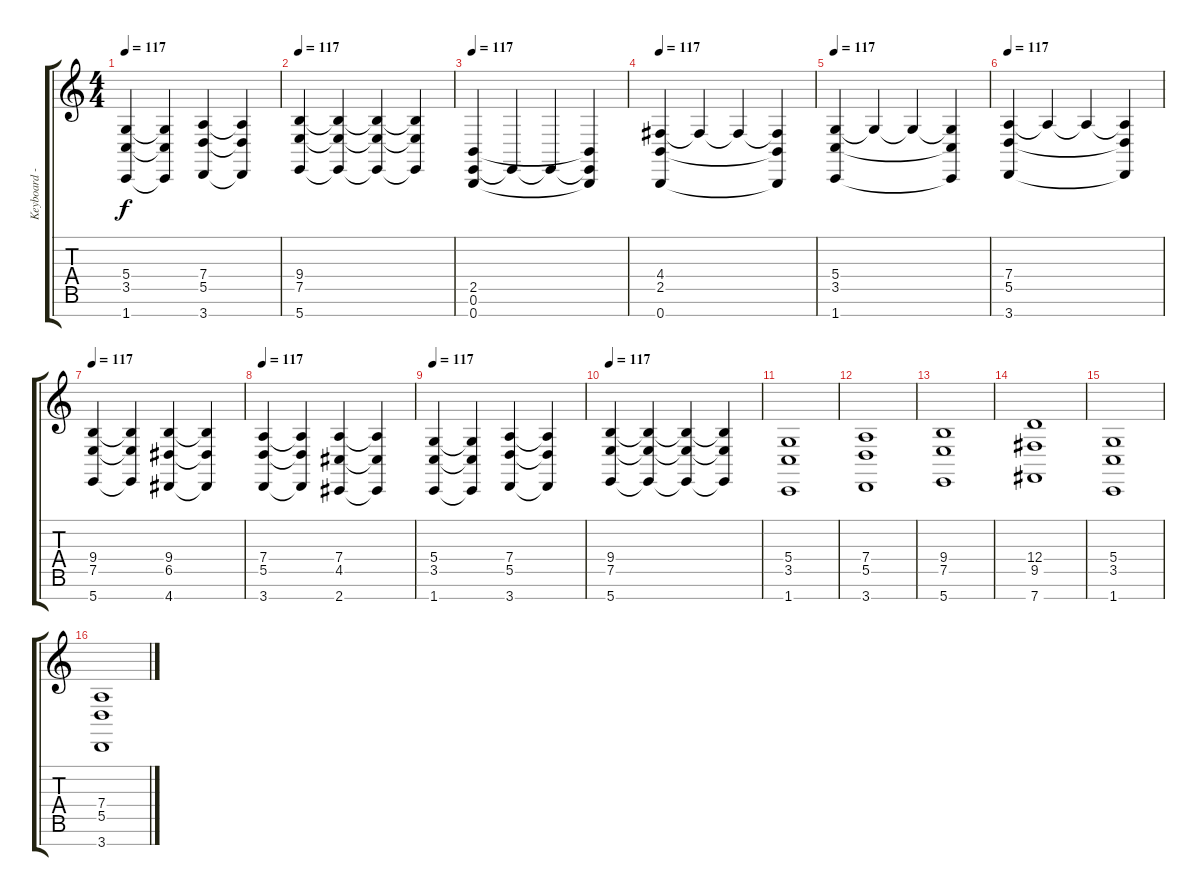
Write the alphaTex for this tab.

\track ("Keyboard - Recorded" "Keyboard -") {instrument accordion}
\staff {score tabs}
\tuning (E4 B3 G3 D3 A2 E2 B1) {hide}
\ts (4 4)
\tempo 117
\clef g2
\ks c
(5.4 3.5 1.7).4{dy f} (5.4{t} 3.5{t} 1.7{t}).4 (7.4 5.5 3.7).4 (7.4{t} 5.5{t} 3.7{t}).4 |
\tempo 117
(9.4 7.5 5.7).4 (9.4{t} 7.5{t} 5.7{t}).4 (9.4{t} 7.5{t} 5.7{t}).4 (9.4{t} 7.5{t} 5.7{t}).4 |
\tempo 117
(2.5 0.6 0.7).4 0.6{t}.4 0.6{t}.4 (2.5{t} 0.6{t} 0.7{t}).4 |
\tempo 117
(4.4 2.5 0.7).4 4.4{t}.4 4.4{t}.4 (4.4{t} 2.5{t} 0.7{t}).4 |
\tempo 117
(5.4 3.5 1.7).4 5.4{t}.4 5.4{t}.4 (5.4{t} 3.5{t} 1.7{t}).4 |
\tempo 117
(7.4 5.5 3.7).4 7.4{t}.4 7.4{t}.4 (7.4{t} 5.5{t} 3.7{t}).4 |
\tempo 117
(9.4 7.5 5.7).4 (9.4{t} 7.5{t} 5.7{t}).4 (9.4 6.5 4.7).4 (9.4{t} 6.5{t} 4.7{t}).4 |
\tempo 117
(7.4 5.5 3.7).4 (7.4{t} 5.5{t} 3.7{t}).4 (7.4 4.5 2.7).4 (7.4{t} 4.5{t} 2.7{t}).4 |
\tempo 117
(5.4 3.5 1.7).4 (5.4{t} 3.5{t} 1.7{t}).4 (7.4 5.5 3.7).4 (7.4{t} 5.5{t} 3.7{t}).4 |
\tempo 117
(9.4 7.5 5.7).4 (9.4{t} 7.5{t} 5.7{t}).4 (9.4{t} 7.5{t} 5.7{t}).4 (9.4{t} 7.5{t} 5.7{t}).4 |
(5.4 3.5 1.7).1 |
(7.4 5.5 3.7).1 |
(9.4 7.5 5.7).1 |
(12.4 9.5 7.7).1 |
(5.4 3.5 1.7).1 |
(7.4 5.5 3.7).1
